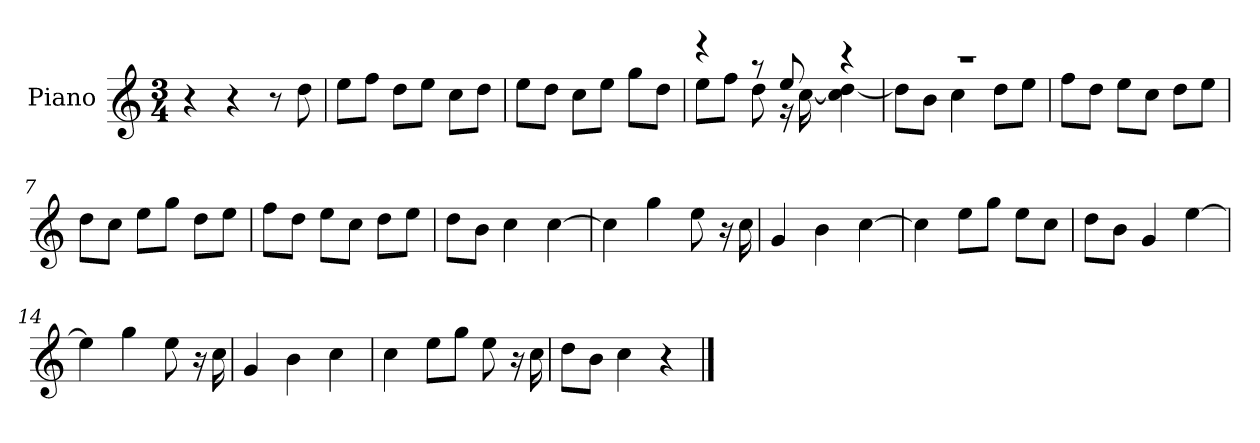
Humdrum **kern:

**kern
*part1
*staff1
*I"Piano
*I'P-no
*clefG2
*k[]
*M3/4
*MM181
=1
4r
4r
8r
8dd\
=2
8ee\L
8ff\J
8dd\L
8ee\J
8cc\L
8dd\J
=3
8ee\L
8dd\J
8cc\L
8ee\J
8gg\L
8dd\J
=4
*^
4r	8ee\L
.	8ff\J
8r	8dd\
8ee/	16r
.	[16cc\
4r	4cc\] [4dd\
=5	=5
2.r	8dd\L]
.	8b\J
.	4cc\
.	8dd\L
.	8ee\J
*v	*v
=6
8ff\L
8dd\J
8ee\L
8cc\J
8dd\L
8ee\J
!!LO:LB:g=z
=7
8dd\L
8cc\J
8ee\L
8gg\J
8dd\L
8ee\J
=8
8ff\L
8dd\J
8ee\L
8cc\J
8dd\L
8ee\J
=9
8dd\L
8b\J
4cc\
[4cc\
=10
4cc\]
4gg\
8ee\
16r
16cc\
=11
4g/
4b\
[4cc\
=12
4cc\]
8ee\L
8gg\J
8ee\L
8cc\J
=13
8dd\L
8b\J
4g/
[4ee\
=14
4ee\]
4gg\
8ee\
16r
16cc\
=15
4g/
4b\
4cc\
!!LO:LB:g=z
=16
4cc\
8ee\L
8gg\J
8ee\
16r
16cc\
=17
8dd\L
8b\J
4cc\
4r
==
*-
